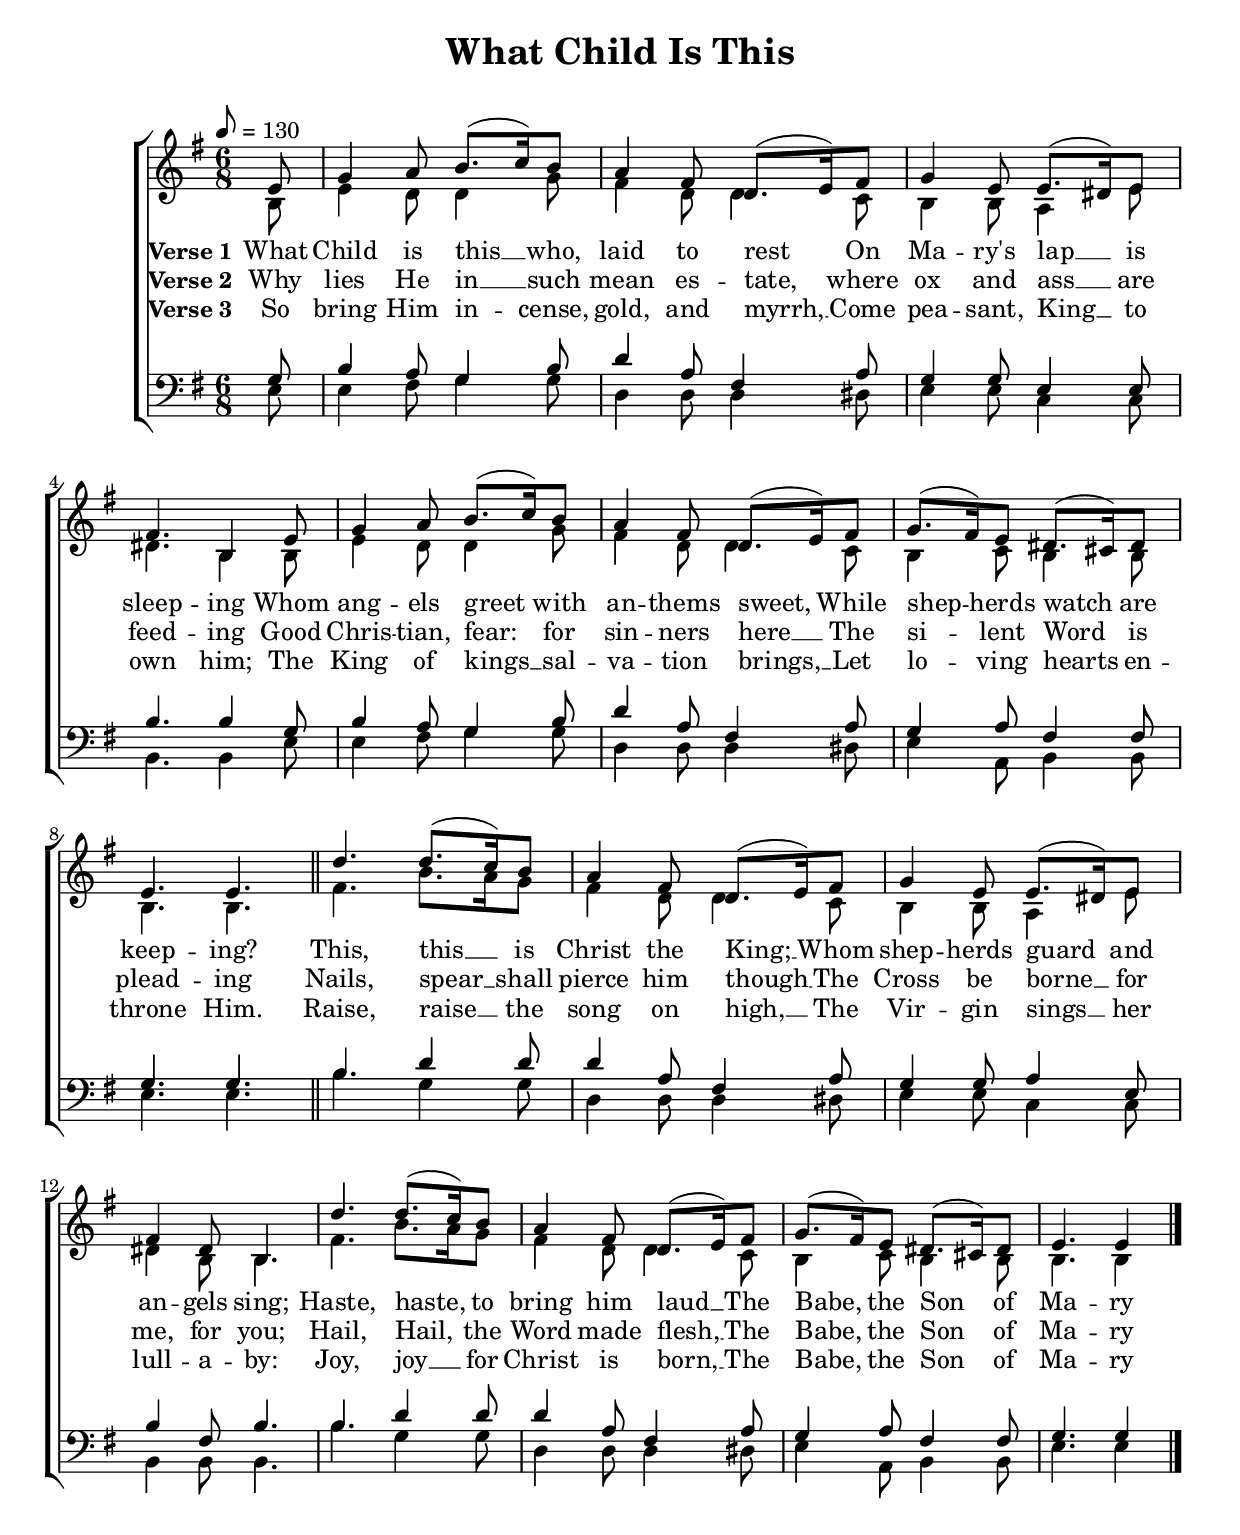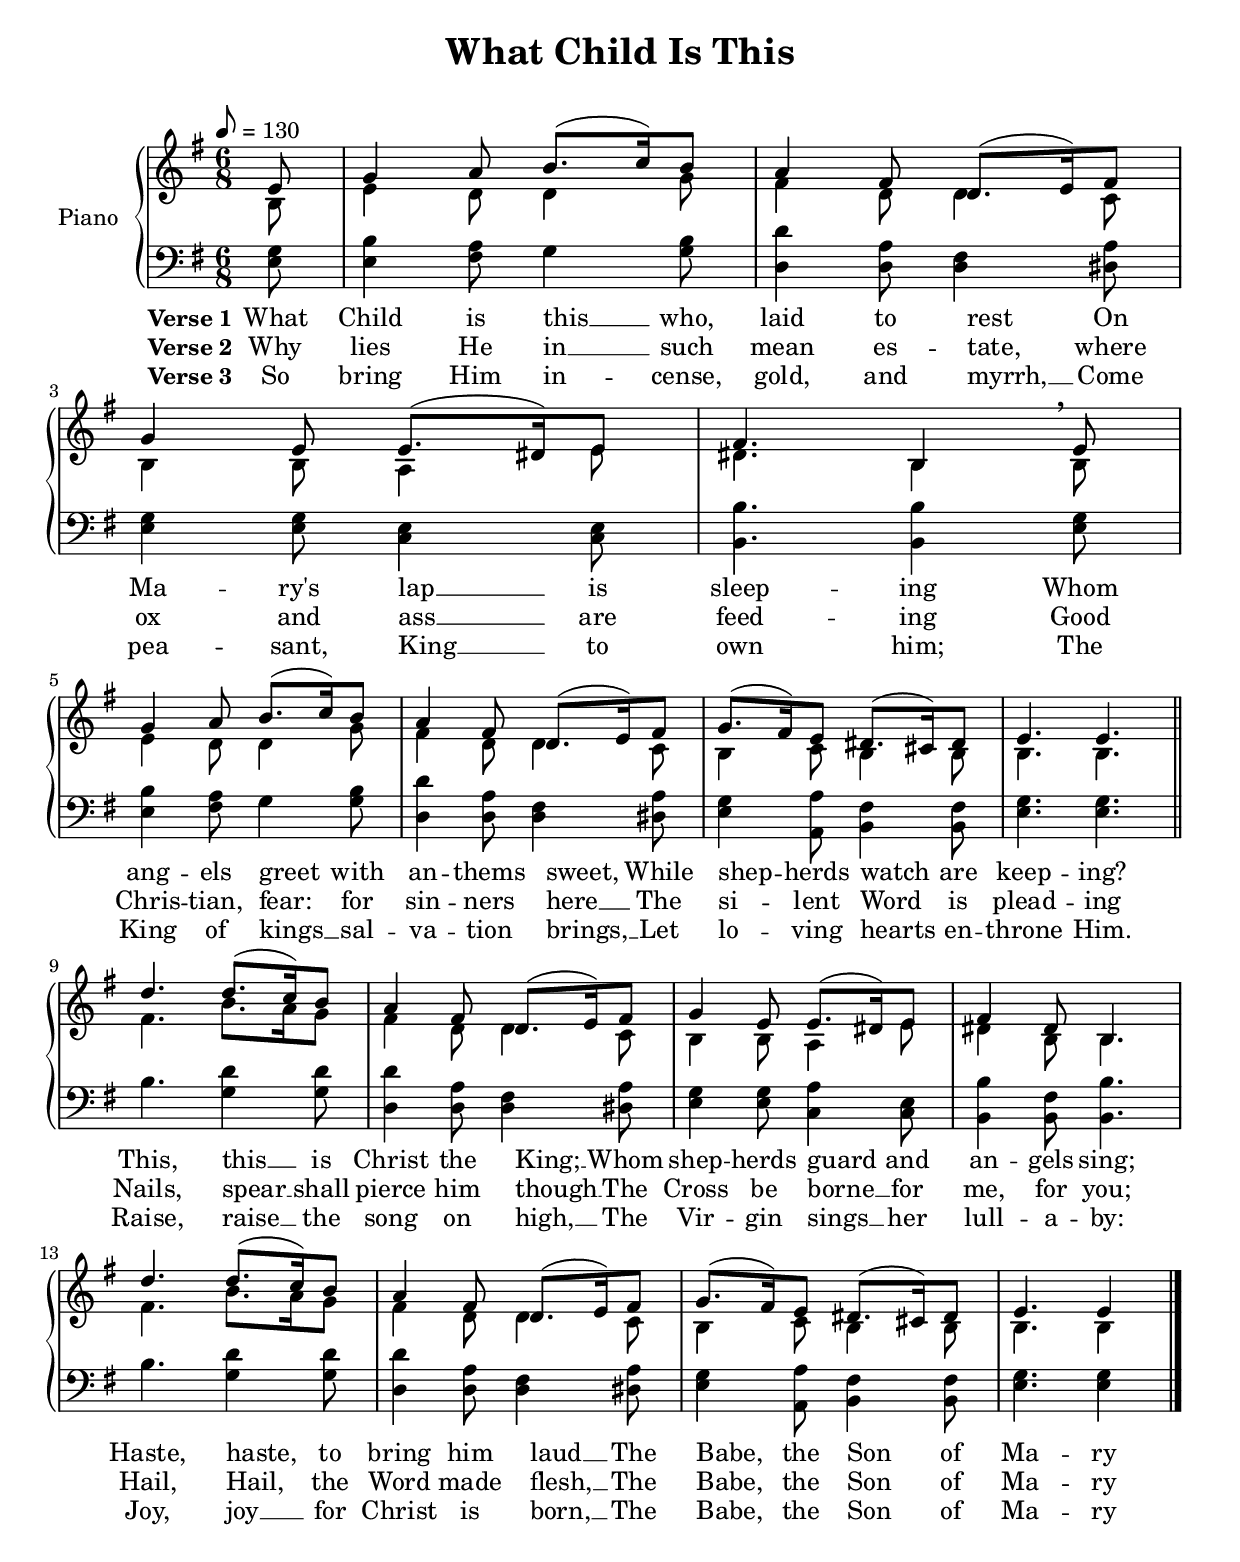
\version "2.20.0"

\header {
  title = "What Child Is This"
  subtitle = " " % a bit more space
  % composer = "J. S. Bach."
  % set tagline to false to remove the lilypond composing notice
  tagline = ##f
}

% these are functions that have come in handy in Lilypond projects

% Lyric Hints
% -- gives a - which doesn't eat a note, but may be printed
% _ doesn't give a -, but does eat a note
% __ prints _ but doesn't eat a note


stringAppend =
#(define-scheme-function (parser location str1 str2)(string? string?)
   (string-append str1 str2))

verse =
#(define-music-function (parser location nm) (number-or-string?)
    #{\set stanza = \stringAppend "Verse " #nm
    #}
)

staffName =
    #(define-music-function (parser location nm) (number-or-string?)
    #{ \set Staff.instrumentName = #nm
    #}
)
  % useful functions

timeAndKey = {\time 6/8 \key e \minor}

soprano = \relative c' {
    %\time 6/8
    \partial 8 e8 | g4 a8 b8.( c16) b8 | a4 fis8 d8.( e16) fis8 |
    g4 e8 e8.( dis16) e8 |   fis4. b,4 e8 |
    g4 a8 b8.( c16) b8 | a4 fis8 d8.( e16) fis8 |
    g8.( fis16) e8 dis8.( cis16) dis8 | e4. e4. \bar "||"
    d'4. d8.( c16) b8 | a4 fis8 d8.( e16) fis8 |
    g4 e8 e8.( dis16) e8 | fis4 dis8 b4. |
    d'4. d8.( c16) b8 | a4 fis8 d8.( e16) fis8 |
    g8.( fis16) e8 dis8.( cis16) dis8 | e4. e4 \bar "|."
    }

alto = \relative c' {
    \partial 8 b8 | e4 d8 d4 g8 | fis4 d8 d4 c8 | b4 b8 a4 e'8 | dis4. b4 b8
    e4 d8 d4 g8 | fis4 d8 d4 c8 | b4 c8 b4 b8 | b4. b4. \bar "||"
    fis'4. b8. a16 g8 | fis4 d8 d4 c8 | b4 b8 a4 e'8 | dis4 b8 b4. |
    fis'4. b8. a16 g8 | fis4 d8 d4 c8 | b4 c8 b4 b8 | b4. b4 \bar "|."
}

tenor = \relative c' {
    \partial 8 g8 | b4 a8 g4 b8 | d4 a8 fis4 a8 | g4 g8 e4 e8 | b'4. b4  g8 |
    b4 a8 g4 b8 | d4 a8 fis4 a8 | g4 a8 fis4 fis8 | g4. g4. \bar "||"
    b4. d4 d8 | d4 a8 fis4 a8 | g4 g8 a4 e8 | b'4 fis8 b4. |
    b4. d4 d8 | d4 a8 fis4 a8 | g4 a8 fis4 fis8 | g4. g4 \bar "|."
}

bass = \relative c {
    \partial 8 e8 | e4 fis8 g4 g8 | d4 d8 d4 dis8 | e4 e8 c4 c8 | b4. b4 e8 |
    e4 fis8 g4 g8 | d4 d8 d4 dis8 | e4 a,8 b4 b8 | e4. e4. \bar "||"
    b'4. g4 g8 | d4 d8 d4 dis8 | e4 e8 c4 c8 | b4 b8 b4. |
    b'4. g4 g8 | d4 d8 d4 dis8 | e4 a,8 b4 b8 | e4. e4 \bar "|."
}

format = \new Voice {
    s8 s2. * 3 s4. s4 \breathe s8 \break
    s2. * 4 \break
    s2. * 4 \break
}

vOne = \lyrics {
    \verse "1"
    What Child is this __ who, laid to rest On Ma -- ry's lap __ is sleep -- ing
    Whom ang -- els greet with an -- thems sweet, While shep -- herds watch
    are keep -- ing?
    This, this __ is Christ the King; __ Whom shep -- herds guard and
    an -- gels sing;
    Haste, haste, to bring him laud __ The Babe, the Son of Ma -- ry
}

vTwo = \lyrics {
    \verse "2"
    Why lies He in __ such mean es -- tate, where ox and ass __ are feed -- ing
    Good Chris -- tian, fear: for sin -- ners here __ The si -- lent Word is plead -- ing
    Nails, spear __ shall pierce him though __ The Cross be borne __ for me, for you;
    Hail, Hail, the Word made flesh, __ The Babe, the Son of Ma -- ry
}

vThree = \lyrics {
    \verse "3"
    So bring Him in -- cense, gold, and myrrh, __ Come pea -- sant, King __ to own him;
    The King of kings __ sal -- va -- tion brings, __ Let lo -- ving hearts en -- throne Him.
    Raise, raise __ the song on high, __ The Vir -- gin sings __ her lull -- a -- by:
    Joy, joy __ for Christ is born, __ The Babe, the Son of Ma -- ry
}

t =\new Voice = "sopranovoice" {
    \voiceOne
    \soprano
}

pianoupper = \relative c'' {
    %\set Staff.printPartCombineTexts = ##f
    \clef treble
    \timeAndKey
    %\partcombine
    <<  \new Voice = "sopranovoice" { \voiceOne \soprano }
        \new Voice { \voiceTwo \alto  }
        \format
    >>
}

pianolower = {
    \set Staff.printPartCombineTexts = ##f
    \clef bass
    \timeAndKey
    \partcombine
    <<  \tenor  >>
    <<  \bass   >>
}

\book {
    \bookOutputName "What Child - Choir"
    \score {
        <<
            \new ChoirStaff
            <<
                %\set PianoStaff.instrumentName ="Piano"
                %\staffName "Piano"
                \new Staff
                <<
                    \clef treble \timeAndKey \tempo 8 = 130
                    \repeat volta 3 { \t }
                    \repeat volta 3 { \new Voice = "altoVoice" { \voiceTwo  \alto }}
                >>
                \new Lyrics \lyricsto "sopranovoice" \vOne
                \new Lyrics \lyricsto "sopranovoice" \vTwo
                \new Lyrics \lyricsto "sopranovoice" \vThree
                \new Staff
                <<
                    \clef bass \timeAndKey
                    \new Voice = "tenorVoice" {
                        \voiceOne
                        \repeat volta 3 \tenor
                    }
                    \new Voice = "bassVoice" {
                        \voiceTwo
                        \repeat volta 3 \bass
                    }
                >>
            >>
            %{  Sadly, doesn't fit on a page with both choir and piano staves
            \new PianoStaff
            <<
                \set PianoStaff.instrumentName ="Piano"
                %\staffName "Piano"
                \repeat volta 3 \new Staff \tempo 8 = 130 \pianoupper
                \repeat volta 3 \new Staff \pianolower
                %\new Lyrics \lyricsto "sopranovoice" \vOne
                %\new Lyrics \lyricsto "sopranovoice" \vTwo
                %\new Lyrics \lyricsto "sopranovoice" \vThree
            >>
            %}
        >>
            \layout {}
        }
        \score {
            \unfoldRepeats
            \new ChoirStaff
            <<
                %\set PianoStaff.instrumentName ="Piano"
                %\staffName "Piano"
                \new Staff
                <<
                    \clef treble \timeAndKey \tempo 8 = 130
                    \repeat volta 3 { \t }
                    \repeat volta 3 { \new Voice = "altoVoice" { \voiceTwo  \alto }}
                >>
                \new Lyrics \lyricsto "sopranovoice" \vOne
                \new Lyrics \lyricsto "sopranovoice" \vTwo
                \new Lyrics \lyricsto "sopranovoice" \vThree
                \new Staff
                <<
                    \clef bass \timeAndKey
                    \new Voice  {
                        \voiceOne
                        \repeat volta 3 \tenor
                    }
                    \new Voice {
                        \voiceTwo
                        \repeat volta 3 \bass
                    }
                >>
            >>
                \midi {
                    \tempo 8 = 130
                }
            }
    }



\book {
    \bookOutputName "What Child - Piano"
    \score {
        \new PianoStaff
        <<
            \set PianoStaff.instrumentName ="Piano"
            %\staffName "Piano"
            \repeat volta 3 \new Staff \tempo 8 = 130 \pianoupper
            \repeat volta 3 \new Staff \pianolower
            \new Lyrics \lyricsto "sopranovoice" \vOne
            \new Lyrics \lyricsto "sopranovoice" \vTwo
            \new Lyrics \lyricsto "sopranovoice" \vThree
        >>
        \layout {}
        \midi {
            \tempo 8 = 130
        }
    }
}

\book {
    \bookOutputName "What Child - Parts"
    \score {
        \new PianoStaff {
            \timeAndKey
            \t
            \alto
            \tenor
            \bass
        }
        \midi {
            \tempo 8 = 130
        }
    }
}

\book {
    \bookOutputName "What Child - Chord"
    \score {
        \new PianoStaff {
            <<
            \new Staff {
                \timeAndKey
                <<
                \new Voice \relative c' { \voiceOne r2. e4 }
                \new Voice \relative c' { \voiceTwo r2 b2 }
                >>
            }
            \new Staff {
                \clef bass
                \timeAndKey
                <<
                \new Voice \relative c' { \voiceOne r4 g2. }
                \new Voice \relative c { \voiceTwo e1 }
                >>
            }
            >>
        }
        \layout {}
        \midi {
            \tempo 8 = 130
        }
    }
}
